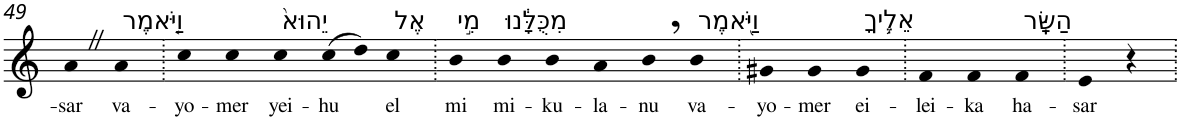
**kern	**text
*part1	*part1
*staff1	*staff1
*I"Piano	*
*I'Pno	*
!!LO:PB:g=z
*clefG2	*
*k[]	*
=49	=49
!	!LO:LY:b
4aZ	-sar
!LO:TX:a:t=וַיֹּ֤אמֶר	!
!	!LO:LY:b
4a	va-
=50.	=50.
!	!LO:LY:b
4cc	-yo-
!	!LO:LY:b
4cc	-mer
!LO:TX:a:t=יֵהוּא֙	!
!	!LO:LY:b
4cc	yei-
!	!LO:LY:b
(>8cc	-hu
8dd)	.
!LO:TX:a:t=אֶל	!
!	!LO:LY:b
4cc	el
=51.	=51.
!LO:TX:a:t=מִ֣י	!
!	!LO:LY:b
4b	mi
!LO:TX:a:t=מִכֻּלָּ֔נוּ	!
!	!LO:LY:b
4b	mi-
!	!LO:LY:b
4b	-ku-
!	!LO:LY:b
4a	-la-
!	!LO:LY:b
4b,	-nu
!LO:TX:a:t=וַיֹּ֖אמֶר	!
!	!LO:LY:b
4b	va-
=52.	=52.
!	!LO:LY:b
4g#X	-yo-
!	!LO:LY:b
4g#	-mer
!LO:TX:a:t=אֵלֶ֥יךָ	!
!	!LO:LY:b
4g#	ei-
=53.	=53.
!	!LO:LY:b
4f	-lei-
!	!LO:LY:b
4f	-ka
!LO:TX:a:t=הַשָּֽׂר	!
!	!LO:LY:b
4f	ha-
=54.	=54.
!	!LO:LY:b
4e	-sar
4r	.
=.	=.
*-	*-
